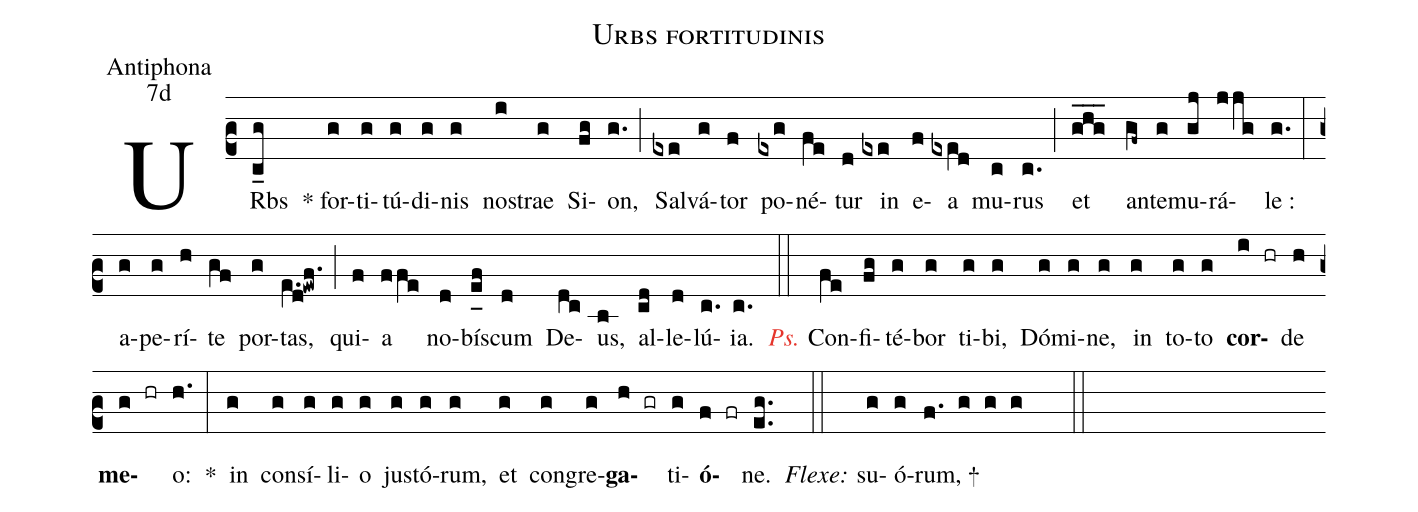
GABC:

name:Urbs fortitudinis;
office-part:Antiphona;
mode:7d;
%%
(c2) U{R}bs(c_g) * for(g)ti(g)tú(g)di(g)nis(g) no(i)strae(g) Si(fg)on,(g.) (;) Sal(exe)vá(g)tor(f) po(exg)né(fe)tur(d) in(exe) e(f)a(exe[ll:1]d) mu(c)rus(c.) (;) et(ghg___) an(gf~)te(g)mu(gj)rá(jjg)le :(g.) (:) a(g)pe(g)rí(h)te(gf) por(g)tas,(e.[ll:1]d!ewf.) (;) qui(f)a(ffe) no(d)bís(e_[uh:l]f)cum(d) De(dc)us,(b) al(cd)le(d)lú(c.){ia}.(c.) (::)

<i><c>Ps.</c></i> Con(fe)fi(fg)té(g)bor(g) ti(g)bi,(g) Dó(g)mi(g)ne,(g) in(g) to(g)to(g) <b>cor</b>(i hr)de(h) <b>me</b>(g hr)o:(h.) <sp>*</sp>(:) in(g) con(g)sí(g)li(g)o(g) jus(g)tó(g)rum,(g) et(g) con(g)gre(g)<b>ga</b>(h gr)ti(g)<b>ó</b>(f fr)ne.(eg..) (::)
<i>Flexe:</i>  s{u}(g)ó(g)rum, <sp>+</sp>(f. g g g  ::)
